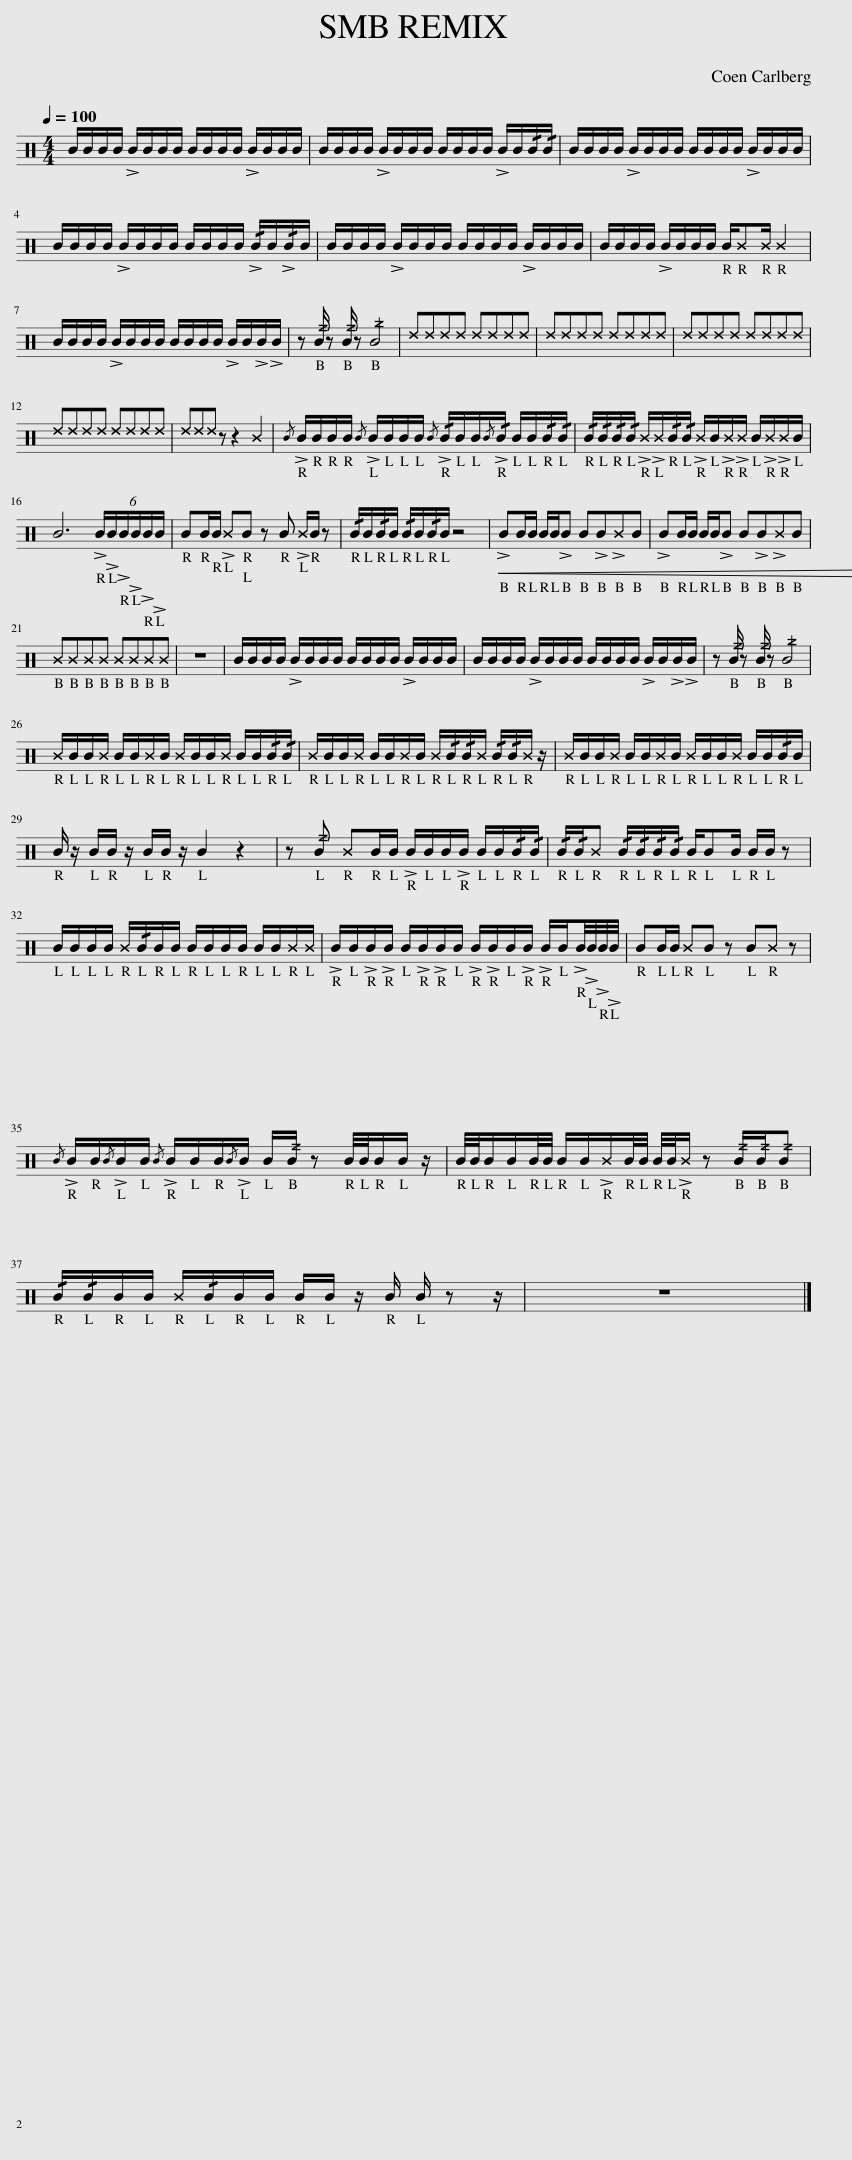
X:1
L:1/8
Q:1/4=100
M:4/4
I:linebreak $
K:C
V:1 perc
K:none
V:1
 B/B/B/B/ !>!B/B/B/B/ B/B/B/B/ !>!B/B/B/B/ | B/B/B/B/ !>!B/B/B/B/ B/B/B/B/ !>!B/B/!/!B/!/!B/ | B/B/B/B/ !>!B/B/B/B/ B/B/B/B/ !>!B/B/B/B/ |$ B/B/B/B/ !>!B/B/B/B/ B/B/B/B/ !/!!>!B/B/!/!!>!B/B/ | B/B/B/B/ !>!B/B/B/B/ B/B/B/B/ !>!B/B/B/B/ | %5
 B/B/B/B/ !>!B/B/B/B/ B/^B^B/ ^B2 |$ B/B/B/B/ !>!B/B/B/B/ B/B/B/B/ !>!B/B/!>!B/!>!B/ | z B/ z B/ z B4 | ^d^d^d^d ^d^d^d^d | ^d^d^d^d ^d^d^d^d | %10
 ^d^d^d^d ^d^d^d^d |$ ^d^d^d^d ^d^d^d^d | ^d^d^d z z2 ^B2 |{/B} !>!B/B/B/B/{/B} !>!B/B/B/B/{/B} !/!!>!B/B/B/{/B}!/!!>!B/ B/B/!/!B/!/!B/ | !/!B/!/!B/!/!B/!/!B/ !>!^B/!>!^B/!/!B/!/!B/ !>!^B/B/!>!^B/!>!^B/ B/!>!^B/!>!^B/B/ |$ %15
 B6 (6:4:6!>!B/!>!B/!>!B/!>!B/!>!B/!>!B/ | BB/B/ !>!^BB z B !>!^B/B/ z | !/!B/B/!/!B/B/ !/!B/B/!/!B/B/ z4 |!<(! !>!BB/B/ B/B/!>!B B!>!B!>!^BB!<)! | !>!BB/B/ B/B/!>!B B!>!B!>!^BB |$ %20
 ^B^B^B^B ^B^B^B^B | z8 | B/B/B/B/ !>!B/B/B/B/ B/B/B/B/ !>!B/B/B/B/ | B/B/B/B/ !>!B/B/B/B/ B/B/B/B/ !>!B/B/!>!B/!>!B/ | z B/ z B/ z B4 |$ %25
 ^B/B/B/^B/ B/B/^B/B/ ^B/B/B/^B/ B/B/!/!B/!/!B/ | ^B/B/B/^B/ B/B/^B/B/ ^B/!/!B/!/!B/^B/ !/!B/!/!B/^B/ z/ | ^B/B/B/^B/ B/B/^B/B/ ^B/B/B/^B/ B/B/!/!B/B/ |$ B/ z/ B/B/ z/ B/B/ z/ B2 z2 | z B ^BB/B/ !>!B/B/B/!>!B/ B/B/!/!B/!/!B/ | %30
 !/!B/!/!B/^B !/!B/!/!B/!/!B/!/!B/ B/BB/ B/B/ z |$ B/B/B/B/ ^B/!/!B/B/B/ B/B/B/B/ B/B/^B/^B/ | !>!B/B/!>!B/!>!B/ B/!>!B/!>!B/B/ !>!B/!>!B/B/!>!B/ !>!B/B/!>!B/4!>!B/4!>!B/4!>!B/4 | BB/B/ ^BB z B^B z |${/B} !>!B/B/{/B}!>!B/B/{/B} !>!B/B/B/{/B}!>!B/ B/B/ z B/4B/4B/B/ z/ | %35
 B/4B/4B/B/B/4B/4 B/B/!>!^B/B/4B/4 B/4B/4!>!^B/ z B/B/B |$ !/!B/!/!B/B/B/ ^B/!/!B/B/B/ B/B/ z/ B/ B/ z z/ | z8 |] %38
